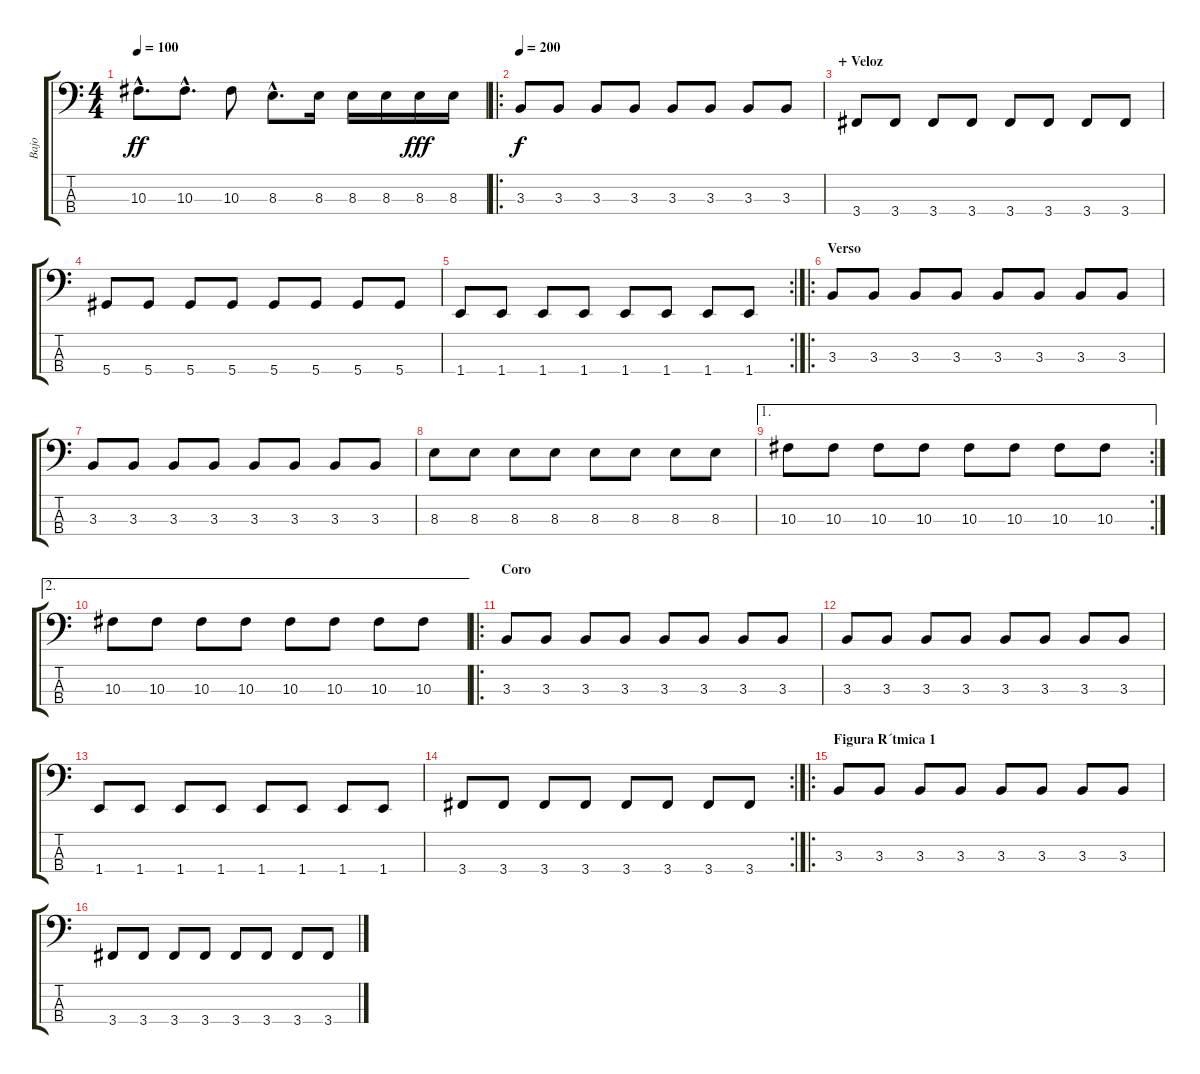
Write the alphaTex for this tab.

\track ("Bajo" "Bajo") {instrument electricbasspick}
\staff {score tabs}
\tuning (Gb2 Db2 Ab1 Eb1) {hide}
\ts (4 4)
\tempo 100
\clef f4
\ks c
10.3{hac}.8{d dy ff} 10.3{hac}.8{d} 10.3.8 8.3{hac}.8{d} 8.3.16 8.3.16 8.3.16 8.3.16{dy fff} 8.3.16 |
\ro
\tempo 200
3.3.8{dy f} 3.3.8 3.3.8 3.3.8 3.3.8 3.3.8 3.3.8 3.3.8 |
\section ("" "+ Veloz")
3.4.8 3.4.8 3.4.8 3.4.8 3.4.8 3.4.8 3.4.8 3.4.8 |
5.4.8 5.4.8 5.4.8 5.4.8 5.4.8 5.4.8 5.4.8 5.4.8 |
\rc 2
1.4.8 1.4.8 1.4.8 1.4.8 1.4.8 1.4.8 1.4.8 1.4.8 |
\ro
\section ("" "Verso")
3.3.8 3.3.8 3.3.8 3.3.8 3.3.8 3.3.8 3.3.8 3.3.8 |
3.3.8 3.3.8 3.3.8 3.3.8 3.3.8 3.3.8 3.3.8 3.3.8 |
8.3.8 8.3.8 8.3.8 8.3.8 8.3.8 8.3.8 8.3.8 8.3.8 |
\ae 1
\rc 2
10.3.8 10.3.8 10.3.8 10.3.8 10.3.8 10.3.8 10.3.8 10.3.8 |
\ae 2
10.3.8 10.3.8 10.3.8 10.3.8 10.3.8 10.3.8 10.3.8 10.3.8 |
\ro
\section ("" "Coro")
3.3.8 3.3.8 3.3.8 3.3.8 3.3.8 3.3.8 3.3.8 3.3.8 |
3.3.8 3.3.8 3.3.8 3.3.8 3.3.8 3.3.8 3.3.8 3.3.8 |
1.4.8 1.4.8 1.4.8 1.4.8 1.4.8 1.4.8 1.4.8 1.4.8 |
\rc 2
3.4.8 3.4.8 3.4.8 3.4.8 3.4.8 3.4.8 3.4.8 3.4.8 |
\ro
\section ("" "Figura R´tmica 1")
3.3.8 3.3.8 3.3.8 3.3.8 3.3.8 3.3.8 3.3.8 3.3.8 |
3.4.8 3.4.8 3.4.8 3.4.8 3.4.8 3.4.8 3.4.8 3.4.8
